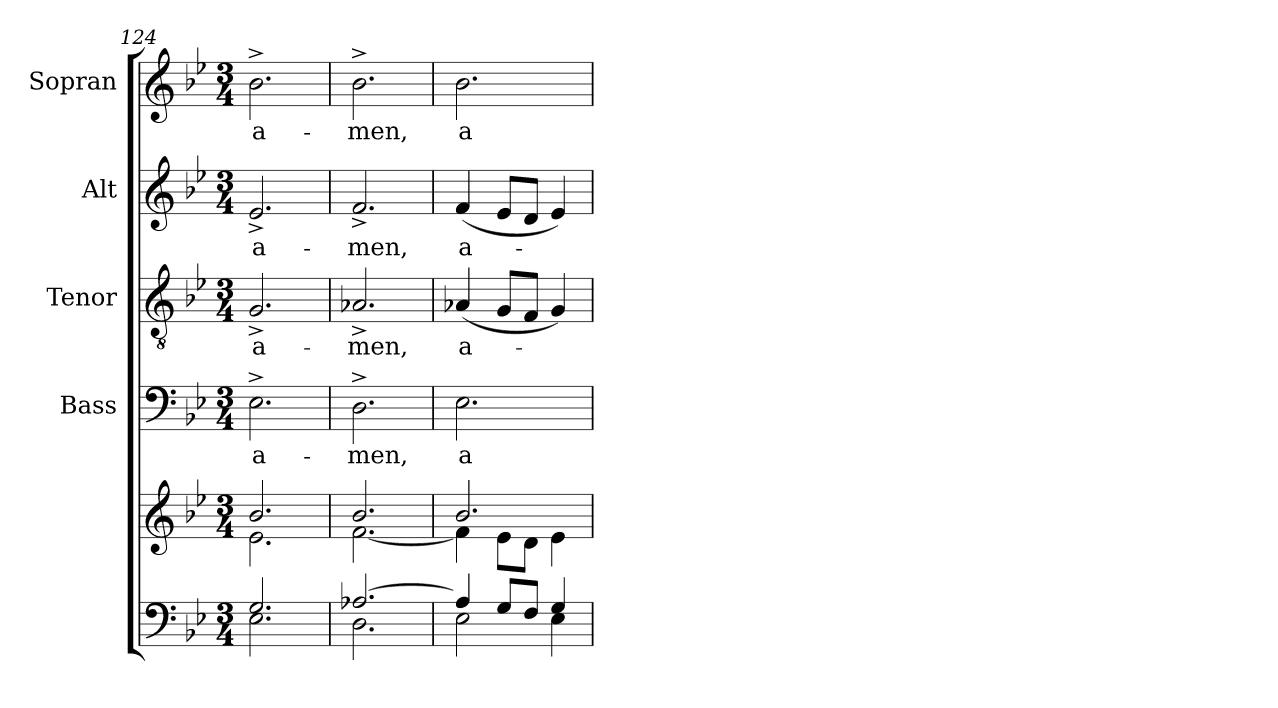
**kern	**kern	**kern	**text	**kern	**text	**kern	**text	**kern	**text
*part5	*part5	*part4	*part4	*part3	*part3	*part2	*part2	*part1	*part1
*staff6	*staff5	*staff4	*staff4	*staff3	*staff3	*staff2	*staff2	*staff1	*staff1
*	*	*I"Bass	*	*I"Tenor	*	*I"Alt	*	*I"Sopran	*
*	*	*I'B.	*	*I'T.	*	*I'A.	*	*I'S.	*
*clefF4	*clefG2	*clefF4	*	*clefGv2	*	*clefG2	*	*clefG2	*
*k[b-e-]	*k[b-e-]	*k[b-e-]	*	*k[b-e-]	*	*k[b-e-]	*	*k[b-e-]	*
*B-:	*B-:	*B-:	*	*B-:	*	*B-:	*	*B-:	*
*M3/4	*M3/4	*M3/4	*	*M3/4	*	*M3/4	*	*M3/4	*
=124	=124	=124	=124	=124	=124	=124	=124	=124	=124
*^	*^	*	*	*	*	*	*	*	*
!	!	!	!	!	!LO:LY:b	!	!LO:LY:b	!	!LO:LY:b	!	!LO:LY:b
2.G/	2.E-\	2.b-/	2.e-\	2.E-^>\	a-	2.G^</	a-	2.e-^</	a-	2.b-^>\	a-
=125	=125	=125	=125	=125	=125	=125	=125	=125	=125	=125	=125
!	!	!	!	!	!LO:LY:b	!	!LO:LY:b	!	!LO:LY:b	!	!LO:LY:b
[>2.A-X/	2.D\	2.b-/	[<2.f\	2.D^>\	-men,	2.A-X^</	-men,	2.f^</	-men,	2.b-^>\	-men,
=126	=126	=126	=126	=126	=126	=126	=126	=126	=126	=126	=126
!	!	!	!	!	!LO:LY:b	!	!LO:LY:b	!	!LO:LY:b	!	!LO:LY:b
4A-/]	2E-\	2.b-/	4f\]	2.E-\	a-	(<4A-X/	a-	(<4f/	a-	2.b-\	a-
8G/L	.	.	8e-\L	.	.	8G/L	.	8e-/L	.	.	.
8F/J	.	.	8d\J	.	.	8F/J	.	8d/J	.	.	.
4G/	4E-\	.	4e-\	.	.	4G/)	.	4e-/)	.	.	.
*v	*v	*	*	*	*	*	*	*	*	*	*
*	*v	*v	*	*	*	*	*	*	*	*
=	=	=	=	=	=	=	=	=	=
*-	*-	*-	*-	*-	*-	*-	*-	*-	*-
